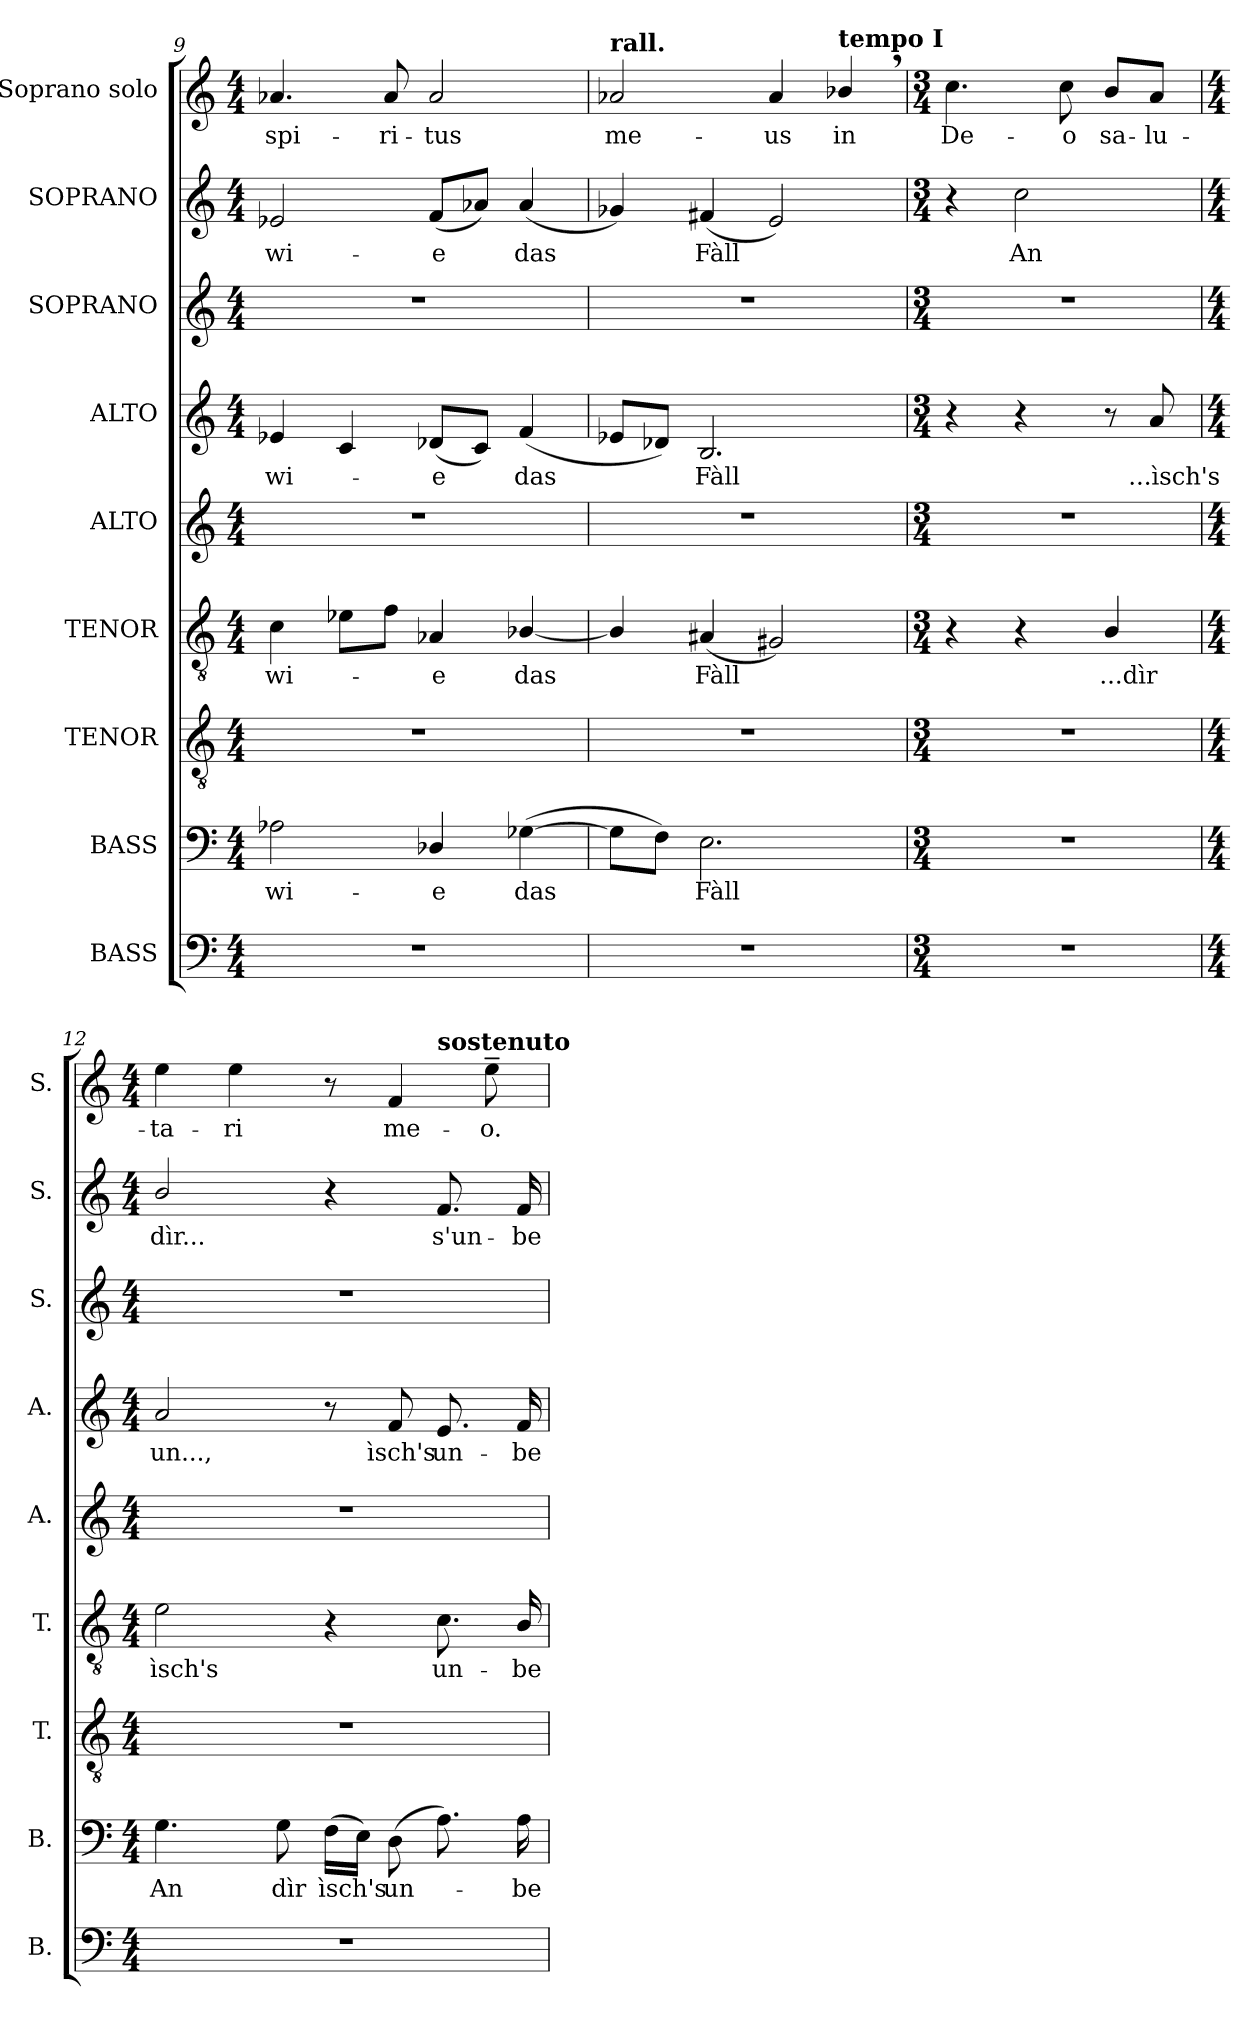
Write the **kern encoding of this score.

**kern	**kern	**text	**kern	**kern	**text	**kern	**kern	**text	**kern	**kern	**text	**kern	**text
*part9	*part8	*part8	*part7	*part6	*part6	*part5	*part4	*part4	*part3	*part2	*part2	*part1	*part1
*staff9	*staff8	*staff8	*staff7	*staff6	*staff6	*staff5	*staff4	*staff4	*staff3	*staff2	*staff2	*staff1	*staff1
*I"BASS	*I"BASS	*	*I"TENOR	*I"TENOR	*	*I"ALTO	*I"ALTO	*	*I"SOPRANO	*I"SOPRANO	*	*I"Soprano solo	*
*I'B.	*I'B.	*	*I'T.	*I'T.	*	*I'A.	*I'A.	*	*I'S.	*I'S.	*	*I'S.	*
*clefF4	*clefF4	*	*clefGv2	*clefGv2	*	*clefG2	*clefG2	*	*clefG2	*clefG2	*	*clefG2	*
*	*	*	*ITrd7c12	*ITrd7c12	*	*	*	*	*	*	*	*	*
*k[]	*k[]	*	*k[]	*k[]	*	*k[]	*k[]	*	*k[]	*k[]	*	*k[]	*
*M4/4	*M4/4	*	*M4/4	*M4/4	*	*M4/4	*M4/4	*	*M4/4	*M4/4	*	*M4/4	*
=9	=9	=9	=9	=9	=9	=9	=9	=9	=9	=9	=9	=9	=9
!	!	!LO:LY:b:color=#000000	!	!	!	!	!	!	!	!	!	!	!
!	!	!	!	!	!LO:LY:b:color=#000000	!	!	!	!	!	!	!	!
!	!	!	!	!	!	!	!	!LO:LY:b:color=#000000	!	!	!	!	!
!	!	!	!	!	!	!	!	!	!	!	!LO:LY:b:color=#000000	!	!
!	!	!	!	!	!	!	!	!	!	!	!	!	!LO:LY:b:color=#000000
1r	2A-Xi\	wi-	1r	4Ci\	wi-	1r	4e-Xi/	wi-	1r	2e-Xi/	wi-	4.a-Xi/	spi-
.	.	.	.	8E-Xi\L	.	.	4ci/	.	.	.	.	.	.
!	!	!	!	!	!	!	!	!	!	!	!	!	!LO:LY:b:color=#000000
.	.	.	.	8Fi\J	.	.	.	.	.	.	.	8a-i/	-ri-
!	!	!LO:LY:b:color=#000000	!	!	!	!	!	!	!	!	!	!	!
!	!	!	!	!	!LO:LY:b:color=#000000	!	!	!	!	!	!	!	!
!	!	!	!	!	!	!	!	!LO:LY:b:color=#000000	!	!	!	!	!
!	!	!	!	!	!	!	!	!	!	!	!LO:LY:b:color=#000000	!	!
!	!	!	!	!	!	!	!	!	!	!	!	!	!LO:LY:b:color=#000000
.	4D-Xi/	-e	.	4AA-Xi/	-e	.	(8d-Xi/L	-e	.	(8fi/L	-e	2a-i/	-tus
.	.	.	.	.	.	.	8ci/J)	.	.	8a-Xi/J)	.	.	.
!	!	!LO:LY:b:color=#000000	!	!	!	!	!	!	!	!	!	!	!
!	!	!	!	!	!LO:LY:b:color=#000000	!	!	!	!	!	!	!	!
!	!	!	!	!	!	!	!	!LO:LY:b:color=#000000	!	!	!	!	!
!	!	!	!	!	!	!	!	!	!	!	!LO:LY:b:color=#000000	!	!
.	([>4G-Xi\	das	.	[<4BB-Xi/	das	.	(4fi/	das	.	(4a-i/	das	.	.
=10	=10	=10	=10	=10	=10	=10	=10	=10	=10	=10	=10	=10	=10
!	!	!	!	!	!	!	!	!	!	!	!	!LO:TX:a:B:t=rall.	!
!	!	!	!	!	!	!	!	!	!	!	!	!	!LO:LY:b:color=#000000
1r	8G-i\L]	.	1r	4BB-i/]	.	1r	8e-Xi/L	.	1r	4g-Xi/)	.	2a-Xi/	me-
.	8Fi\J)	.	.	.	.	.	8d-Xi/J)	.	.	.	.	.	.
!	!	!LO:LY:b:color=#000000	!	!	!	!	!	!	!	!	!	!	!
!	!	!	!	!	!LO:LY:b:color=#000000	!	!	!	!	!	!	!	!
!	!	!	!	!	!	!	!	!LO:LY:b:color=#000000	!	!	!	!	!
!	!	!	!	!	!	!	!	!	!	!	!LO:LY:b:color=#000000	!	!
.	2.Ei\	Fàll	.	(4AA#Xi/	Fàll	.	2.Bi/	Fàll	.	(4f#Xi/	Fàll	.	.
!	!	!	!	!	!	!	!	!	!	!	!	!	!LO:LY:b:color=#000000
.	.	.	.	2GG#Xi/)	.	.	.	.	.	2ei/)	.	4a-i/	-us
!	!	!	!	!	!	!	!	!	!	!	!	!LO:TX:a:B:t=tempo I	!
!	!	!	!	!	!	!	!	!	!	!	!	!	!LO:LY:b:color=#000000
.	.	.	.	.	.	.	.	.	.	.	.	4b-X,i/	in
=11	=11	=11	=11	=11	=11	=11	=11	=11	=11	=11	=11	=11	=11
*M3/4	*M3/4	*	*M3/4	*M3/4	*	*M3/4	*M3/4	*	*M3/4	*M3/4	*	*M3/4	*
!LO:N:vis=1	!LO:N:vis=1	!	!LO:N:vis=1	!	!	!LO:N:vis=1	!	!	!LO:N:vis=1	!	!	!	!
!	!	!	!	!	!	!	!	!	!	!	!	!	!LO:LY:b:color=#000000
2.r	2.r	.	2.r	4r	.	2.r	4r	.	2.r	4r	.	4.cci\	De-
!	!	!	!	!	!	!	!	!	!	!	!LO:LY:b:color=#000000	!	!
.	.	.	.	4r	.	.	4r	.	.	2cci\	An	.	.
!	!	!	!	!	!	!	!	!	!	!	!	!	!LO:LY:b:color=#000000
.	.	.	.	.	.	.	.	.	.	.	.	8cci\	-o
!	!	!	!	!	!LO:LY:b:color=#000000	!	!	!	!	!	!	!	!
!	!	!	!	!	!	!	!	!	!	!	!	!	!LO:LY:b:color=#000000
.	.	.	.	4BBi/	...dìr	.	8r	.	.	.	.	8bi/L	sa-
!	!	!	!	!	!	!	!	!LO:LY:b:color=#000000	!	!	!	!	!
!	!	!	!	!	!	!	!	!	!	!	!	!	!LO:LY:b:color=#000000
.	.	.	.	.	.	.	8ai/	...ìsch's	.	.	.	8ai/J	-lu-
=12	=12	=12	=12	=12	=12	=12	=12	=12	=12	=12	=12	=12	=12
*M4/4	*M4/4	*	*M4/4	*M4/4	*	*M4/4	*M4/4	*	*M4/4	*M4/4	*	*M4/4	*
!	!	!LO:LY:b:color=#000000	!	!	!	!	!	!	!	!	!	!	!
!	!	!	!	!	!LO:LY:b:color=#000000	!	!	!	!	!	!	!	!
!	!	!	!	!	!	!	!	!LO:LY:b:color=#000000	!	!	!	!	!
!	!	!	!	!	!	!	!	!	!	!	!LO:LY:b:color=#000000	!	!
!	!	!	!	!	!	!	!	!	!	!	!	!	!LO:LY:b:color=#000000
*	*	*	*	*	*	*	*	*	*	*	*	*^	*
1r	4.Gi\	An	1r	2Ei\	ìsch's	1r	2ai/	un...,	1r	2bi/	dìr...	4eei\	2.ryy	-ta-
!	!	!	!	!	!	!	!	!	!	!	!	!	!	!LO:LY:b:color=#000000
.	.	.	.	.	.	.	.	.	.	.	.	4eei\	.	-ri
!	!	!LO:LY:b:color=#000000	!	!	!	!	!	!	!	!	!	!	!	!
.	8Gi\	dìr	.	.	.	.	.	.	.	.	.	.	.	.
!	!	!LO:LY:b:color=#000000	!	!	!	!	!	!	!	!	!	!	!	!
.	(16Fi\LL	ìsch's	.	4r	.	.	8r	.	.	4r	.	8r	.	.
.	16Ei\JJ)	.	.	.	.	.	.	.	.	.	.	.	.	.
!	!	!LO:LY:b:color=#000000	!	!	!	!	!	!	!	!	!	!	!	!
!	!	!	!	!	!	!	!	!LO:LY:b:color=#000000	!	!	!	!	!	!
!	!	!	!	!	!	!	!	!	!	!	!	!	!	!LO:LY:b:color=#000000
.	(8Di\	un-	.	.	.	.	8fi/	ìsch's	.	.	.	4fi/	.	me-
!	!	!	!	!	!LO:LY:b:color=#000000	!	!	!	!	!	!	!	!	!
!	!	!	!	!	!	!	!	!LO:LY:b:color=#000000	!	!	!	!	!	!
!	!	!	!	!	!	!	!	!	!	!	!	!	!LO:TX:a:B:t=sostenuto	!
!	!	!	!	!	!	!	!	!	!	!	!LO:LY:b:color=#000000	!	!	!
.	8.Ai\)	.	.	8.Ci\	un-	.	8.ei/	un-	.	8.fi/	s'un-	.	4ryy	.
!	!	!	!	!	!	!	!	!	!	!	!	!	!	!LO:LY:b:color=#000000
.	.	.	.	.	.	.	.	.	.	.	.	8ee~i\	.	-o.
!	!	!LO:LY:b:color=#000000	!	!	!	!	!	!	!	!	!	!	!	!
!	!	!	!	!	!LO:LY:b:color=#000000	!	!	!	!	!	!	!	!	!
!	!	!	!	!	!	!	!	!LO:LY:b:color=#000000	!	!	!	!	!	!
!	!	!	!	!	!	!	!	!	!	!	!LO:LY:b:color=#000000	!	!	!
.	16Ai\	-be-	.	16BBi/	-be-	.	16fi/	-be	.	16fi/	-be-	.	.	.
*	*	*	*	*	*	*	*	*	*	*	*	*v	*v	*
=	=	=	=	=	=	=	=	=	=	=	=	=	=
*-	*-	*-	*-	*-	*-	*-	*-	*-	*-	*-	*-	*-	*-
